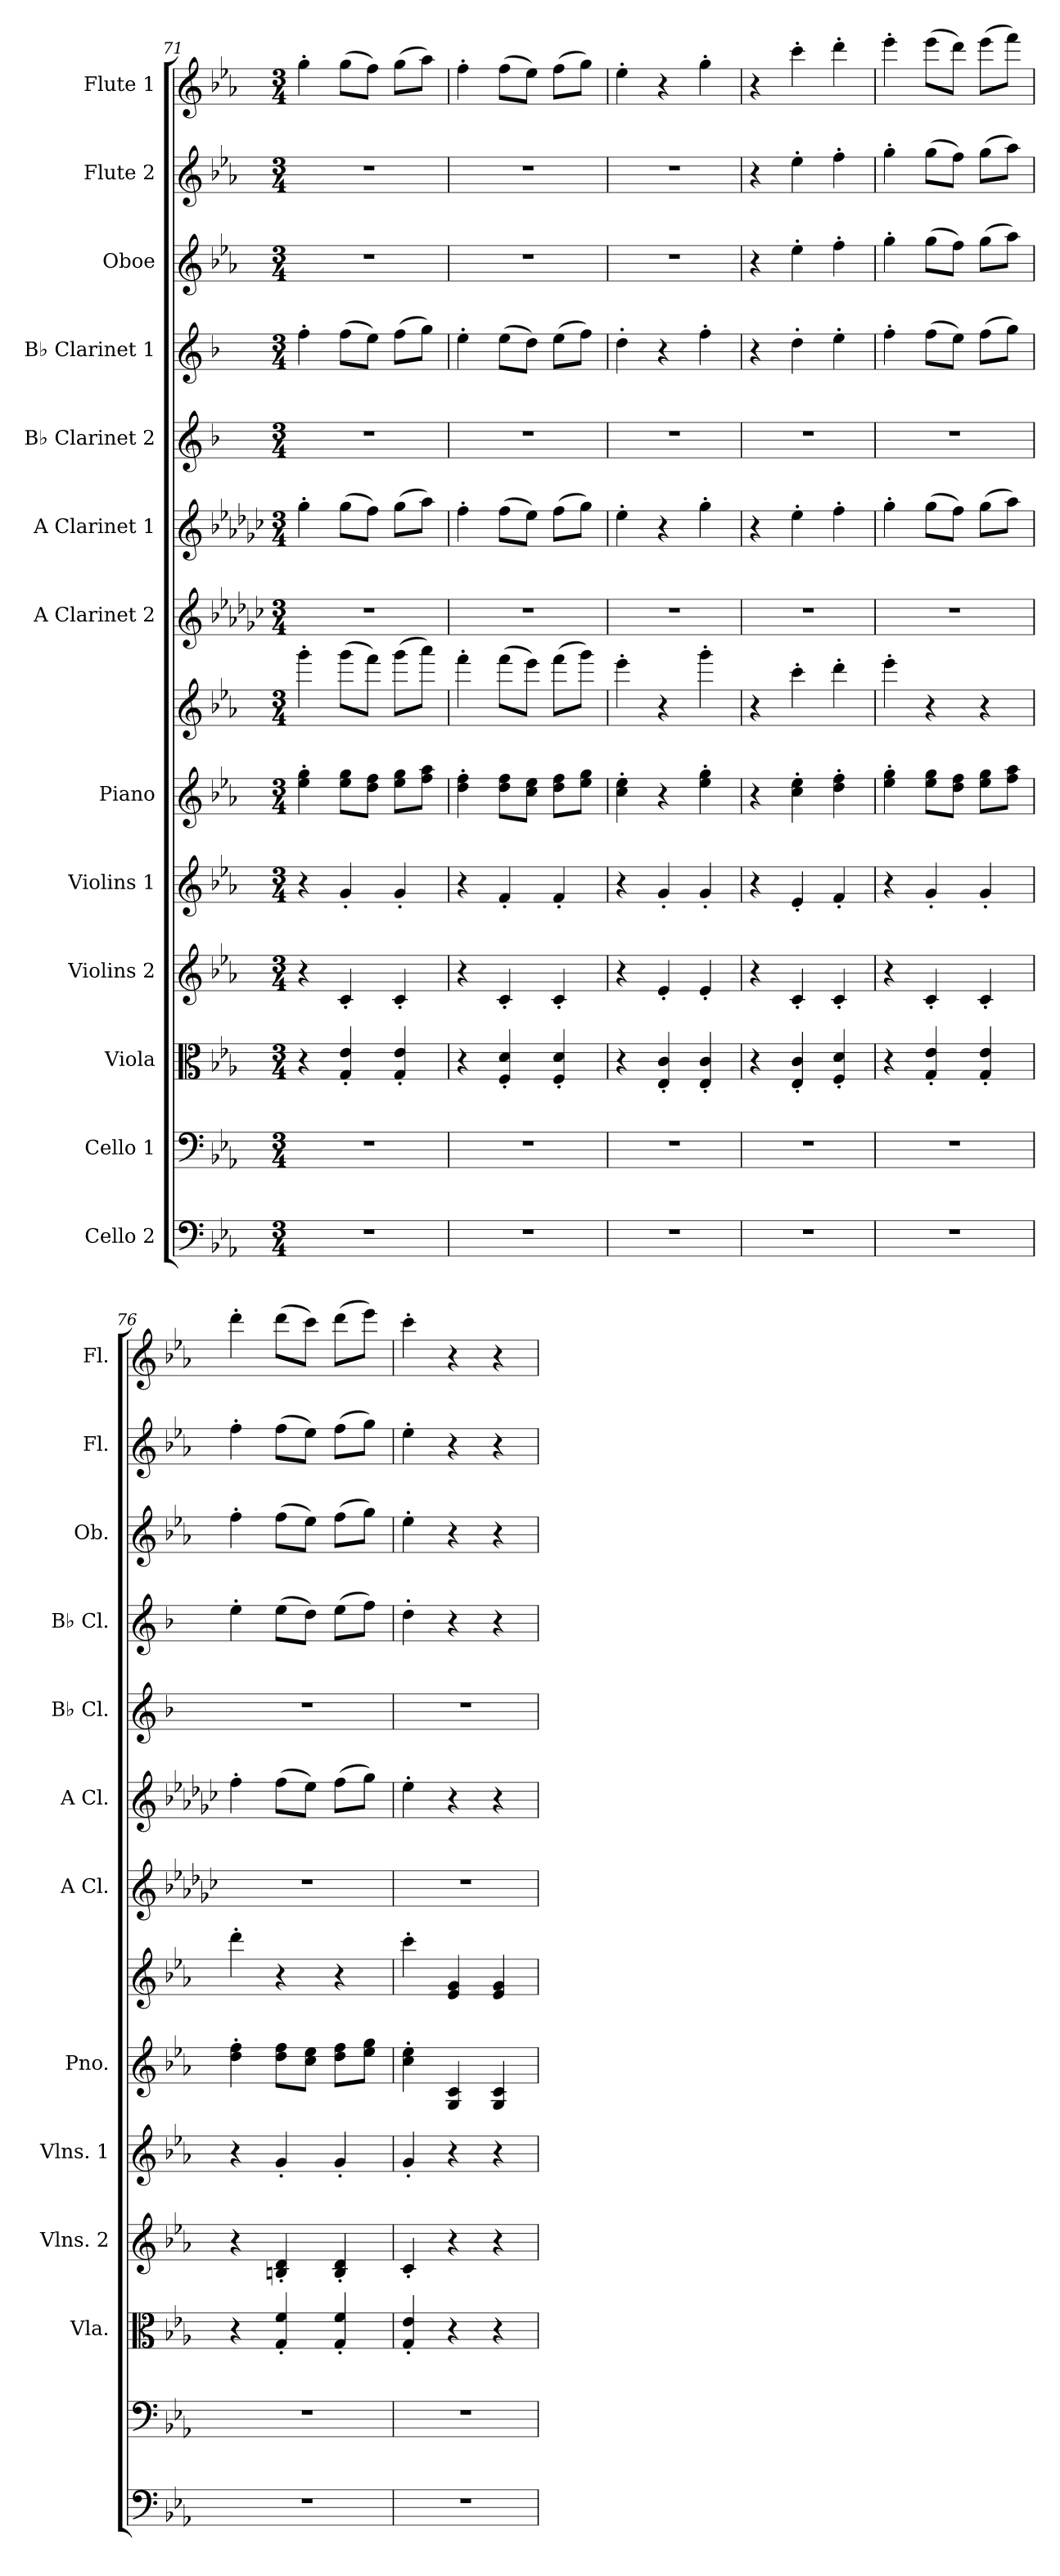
**kern	**kern	**kern	**kern	**kern	**kern	**kern	**kern	**kern	**kern	**kern	**kern	**kern	**kern
*part13	*part12	*part11	*part10	*part9	*part8	*part8	*part7	*part6	*part5	*part4	*part3	*part2	*part1
*staff14	*staff13	*staff12	*staff11	*staff10	*staff9	*staff8	*staff7	*staff6	*staff5	*staff4	*staff3	*staff2	*staff1
*I"Cello 2	*I"Cello 1	*I"Viola	*I"Violins 2	*I"Violins 1	*I"Piano	*	*I"A Clarinet 2	*I"A Clarinet 1	*I"B♭ Clarinet 2	*I"B♭ Clarinet 1	*I"Oboe	*I"Flute 2	*I"Flute 1
*	*	*I'Vla.	*I'Vlns. 2	*I'Vlns. 1	*I'Pno.	*	*I'A Cl.	*I'A Cl.	*I'B♭ Cl.	*I'B♭ Cl.	*I'Ob.	*I'Fl.	*I'Fl.
*clefF4	*clefF4	*clefC3	*clefG2	*clefG2	*clefG2	*clefG2	*clefG2	*clefG2	*clefG2	*clefG2	*clefG2	*clefG2	*clefG2
*	*	*	*	*	*	*	*ITrd2c3	*ITrd2c3	*ITrd1c2	*ITrd1c2	*	*	*
*k[b-e-a-]	*k[b-e-a-]	*k[b-e-a-]	*k[b-e-a-]	*k[b-e-a-]	*k[b-e-a-]	*k[b-e-a-]	*k[b-e-a-]	*k[b-e-a-]	*k[b-e-a-]	*k[b-e-a-]	*k[b-e-a-]	*k[b-e-a-]	*k[b-e-a-]
*E-:	*E-:	*E-:	*E-:	*E-:	*E-:	*E-:	*E-:	*E-:	*E-:	*E-:	*E-:	*E-:	*E-:
*M3/4	*M3/4	*M3/4	*M3/4	*M3/4	*M3/4	*M3/4	*M3/4	*M3/4	*M3/4	*M3/4	*M3/4	*M3/4	*M3/4
=71	=71	=71	=71	=71	=71	=71	=71	=71	=71	=71	=71	=71	=71
2.r	2.r	4r	4r	4r	4ee-\' 4gg\'	4ggg'\	2.r	4ee-'\	2.r	4ee-'\	2.r	2.r	4gg'\
.	.	4G/' 4e-/'	4c'/	4g'/	8ee-\ 8gg\L	(8ggg\L	.	(8ee-\L	.	(8ee-\L	.	.	(8gg\L
.	.	.	.	.	8dd\ 8ff\J	8fff\J)	.	8dd\J)	.	8dd\J)	.	.	8ff\J)
.	.	4G/' 4e-/'	4c'/	4g'/	8ee-\ 8gg\L	(8ggg\L	.	(8ee-\L	.	(8ee-\L	.	.	(8gg\L
.	.	.	.	.	8ff\ 8aa-\J	8aaa-\J)	.	8ff\J)	.	8ff\J)	.	.	8aa-\J)
!!LO:PB:g=z
=72	=72	=72	=72	=72	=72	=72	=72	=72	=72	=72	=72	=72	=72
2.r	2.r	4r	4r	4r	4dd\' 4ff\'	4fff'\	2.r	4dd'\	2.r	4dd'\	2.r	2.r	4ff'\
.	.	4F/' 4d/'	4c'/	4f'/	8dd\ 8ff\L	(8fff\L	.	(8dd\L	.	(8dd\L	.	.	(8ff\L
.	.	.	.	.	8cc\ 8ee-\J	8eee-\J)	.	8cc\J)	.	8cc\J)	.	.	8ee-\J)
.	.	4F/' 4d/'	4c'/	4f'/	8dd\ 8ff\L	(8fff\L	.	(8dd\L	.	(8dd\L	.	.	(8ff\L
.	.	.	.	.	8ee-\ 8gg\J	8ggg\J)	.	8ee-\J)	.	8ee-\J)	.	.	8gg\J)
=73	=73	=73	=73	=73	=73	=73	=73	=73	=73	=73	=73	=73	=73
2.r	2.r	4r	4r	4r	4cc\' 4ee-\'	4eee-'\	2.r	4cc'\	2.r	4cc'\	2.r	2.r	4ee-'\
.	.	4E-/' 4c/'	4e-'/	4g'/	4r	4r	.	4r	.	4r	.	.	4r
.	.	4E-/' 4c/'	4e-'/	4g'/	4ee-\' 4gg\'	4ggg'\	.	4ee-'\	.	4ee-'\	.	.	4gg'\
=74	=74	=74	=74	=74	=74	=74	=74	=74	=74	=74	=74	=74	=74
2.r	2.r	4r	4r	4r	4r	4r	2.r	4r	2.r	4r	4r	4r	4r
.	.	4E-/' 4c/'	4c'/	4e-'/	4cc\' 4ee-\'	4ccc'\	.	4cc'\	.	4cc'\	4ee-'\	4ee-'\	4ccc'\
.	.	4F/' 4d/'	4c'/	4f'/	4dd\' 4ff\'	4ddd'\	.	4dd'\	.	4dd'\	4ff'\	4ff'\	4ddd'\
=75	=75	=75	=75	=75	=75	=75	=75	=75	=75	=75	=75	=75	=75
2.r	2.r	4r	4r	4r	4ee-\' 4gg\'	4eee-'\	2.r	4ee-'\	2.r	4ee-'\	4gg'\	4gg'\	4eee-'\
.	.	4G/' 4e-/'	4c'/	4g'/	8ee-\ 8gg\L	4r	.	(8ee-\L	.	(8ee-\L	(8gg\L	(8gg\L	(8eee-\L
.	.	.	.	.	8dd\ 8ff\J	.	.	8dd\J)	.	8dd\J)	8ff\J)	8ff\J)	8ddd\J)
.	.	4G/' 4e-/'	4c'/	4g'/	8ee-\ 8gg\L	4r	.	(8ee-\L	.	(8ee-\L	(8gg\L	(8gg\L	(8eee-\L
.	.	.	.	.	8ff\ 8aa-\J	.	.	8ff\J)	.	8ff\J)	8aa-\J)	8aa-\J)	8fff\J)
=76	=76	=76	=76	=76	=76	=76	=76	=76	=76	=76	=76	=76	=76
2.r	2.r	4r	4r	4r	4dd\' 4ff\'	4ddd'\	2.r	4dd'\	2.r	4dd'\	4ff'\	4ff'\	4ddd'\
.	.	4G/' 4f/'	4Bn/' 4d/'	4g'/	8dd\ 8ff\L	4r	.	(8dd\L	.	(8dd\L	(8ff\L	(8ff\L	(8ddd\L
.	.	.	.	.	8cc\ 8ee-\J	.	.	8cc\J)	.	8cc\J)	8ee-\J)	8ee-\J)	8ccc\J)
.	.	4G/' 4f/'	4B/' 4d/'	4g'/	8dd\ 8ff\L	4r	.	(8dd\L	.	(8dd\L	(8ff\L	(8ff\L	(8ddd\L
.	.	.	.	.	8ee-\ 8gg\J	.	.	8ee-\J)	.	8ee-\J)	8gg\J)	8gg\J)	8eee-\J)
=77	=77	=77	=77	=77	=77	=77	=77	=77	=77	=77	=77	=77	=77
2.r	2.r	4G/' 4e-/'	4c'/	4g'/	4cc\' 4ee-\'	4ccc'\	2.r	4cc'\	2.r	4cc'\	4ee-'\	4ee-'\	4ccc'\
.	.	4r	4r	4r	4G/ 4c/	4e-/ 4g/	.	4r	.	4r	4r	4r	4r
.	.	4r	4r	4r	4G/ 4c/	4e-/ 4g/	.	4r	.	4r	4r	4r	4r
=	=	=	=	=	=	=	=	=	=	=	=	=	=
*-	*-	*-	*-	*-	*-	*-	*-	*-	*-	*-	*-	*-	*-
